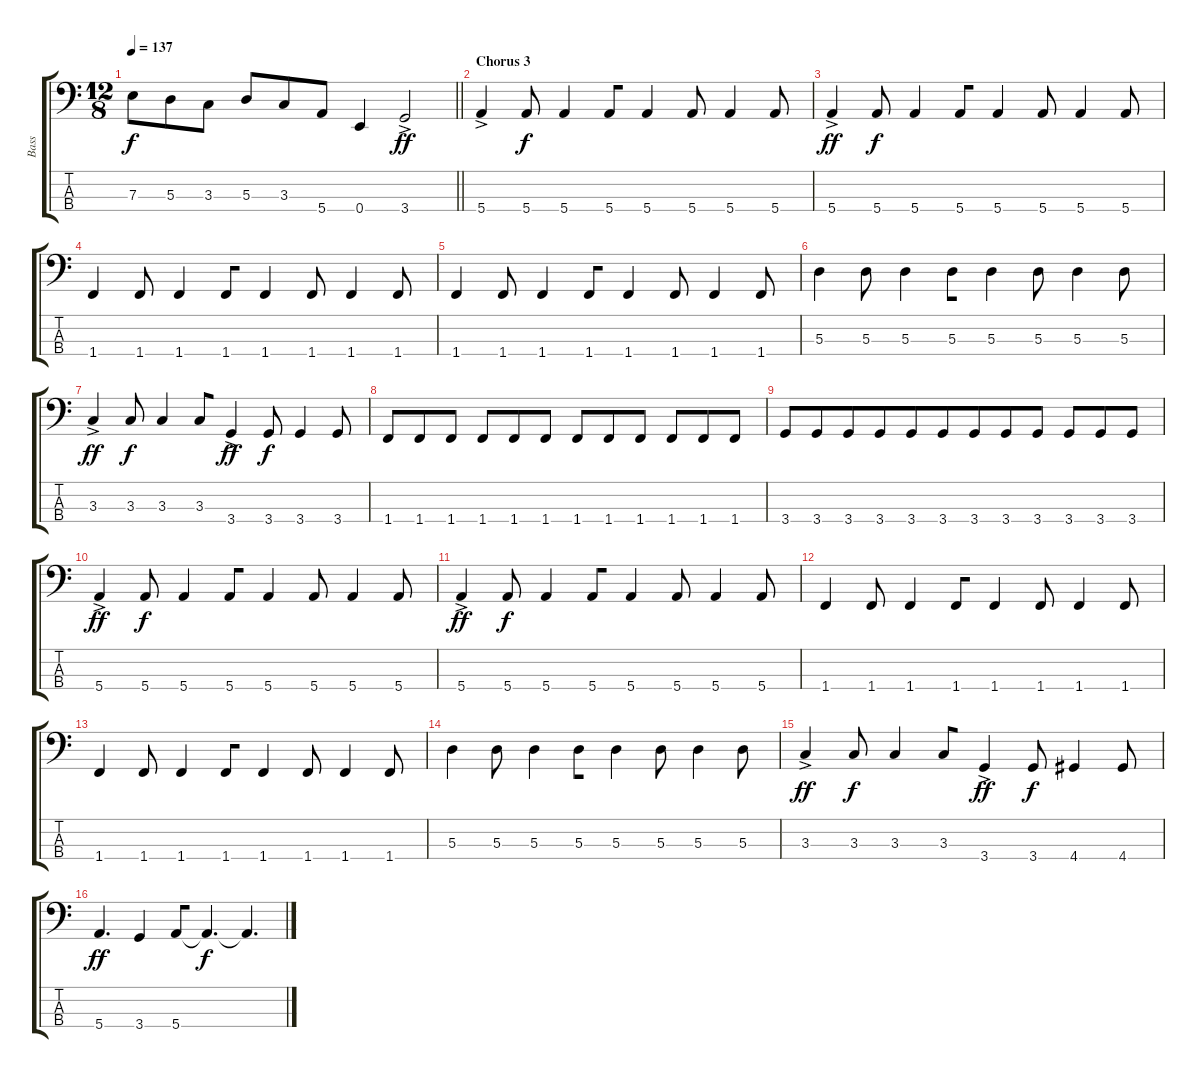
\track ("Bass" "Bass") {instrument electricbasspick bank 255}
\staff {score tabs}
\tuning (G2 D2 A1 E1) {hide}
\ts (12 8)
\tempo 137
\clef f4
\barLineRight lightlight
\ks c
7.3.8{dy f} 5.3.8{beam merge} 3.3.8 5.3.8 3.3.8{beam merge} 5.4.8 0.4.4 3.4{ac}.2{dy ff} |
\section ("" "Chorus 3")
5.4{ac}.4 5.4.8{dy f} 5.4.4 5.4.8{beam merge} 5.4.4 5.4.8 5.4.4 5.4.8 |
5.4{ac}.4{dy ff} 5.4.8{dy f} 5.4.4 5.4.8{beam merge} 5.4.4 5.4.8 5.4.4 5.4.8 |
1.4.4 1.4.8 1.4.4 1.4.8{beam merge} 1.4.4 1.4.8 1.4.4 1.4.8 |
1.4.4 1.4.8 1.4.4 1.4.8{beam merge} 1.4.4 1.4.8 1.4.4 1.4.8 |
5.3.4 5.3.8 5.3.4 5.3.8{beam merge} 5.3.4 5.3.8 5.3.4 5.3.8 |
3.3{ac}.4{dy ff} 3.3.8{dy f} 3.3.4 3.3.8{beam merge} 3.4{ac}.4{dy ff} 3.4.8{dy f} 3.4.4 3.4.8 |
1.4.8 1.4.8{beam merge} 1.4.8 1.4.8{beam merge} 1.4.8 1.4.8 1.4.8 1.4.8 1.4.8 1.4.8 1.4.8{beam merge} 1.4.8 |
3.4.8 3.4.8 3.4.8{beam merge} 3.4.8 3.4.8{beam merge} 3.4.8{beam merge} 3.4.8 3.4.8 3.4.8 3.4.8 3.4.8 3.4.8 |
5.4{ac}.4{dy ff} 5.4.8{dy f} 5.4.4 5.4.8{beam merge} 5.4.4 5.4.8 5.4.4 5.4.8 |
5.4{ac}.4{dy ff} 5.4.8{dy f} 5.4.4 5.4.8{beam merge} 5.4.4 5.4.8 5.4.4 5.4.8 |
1.4.4 1.4.8 1.4.4 1.4.8{beam merge} 1.4.4 1.4.8 1.4.4 1.4.8 |
1.4.4 1.4.8 1.4.4 1.4.8{beam merge} 1.4.4 1.4.8 1.4.4 1.4.8 |
5.3.4 5.3.8 5.3.4 5.3.8{beam merge} 5.3.4 5.3.8 5.3.4 5.3.8 |
3.3{ac}.4{dy ff} 3.3.8{dy f} 3.3.4 3.3.8{beam merge} 3.4{ac}.4{dy ff} 3.4.8{dy f} 4.4.4 4.4.8 |
5.4.4{d dy ff} 3.4.4 5.4.8{beam merge} 5.4{t}.4{d dy f} 5.4{t}.4{d}
